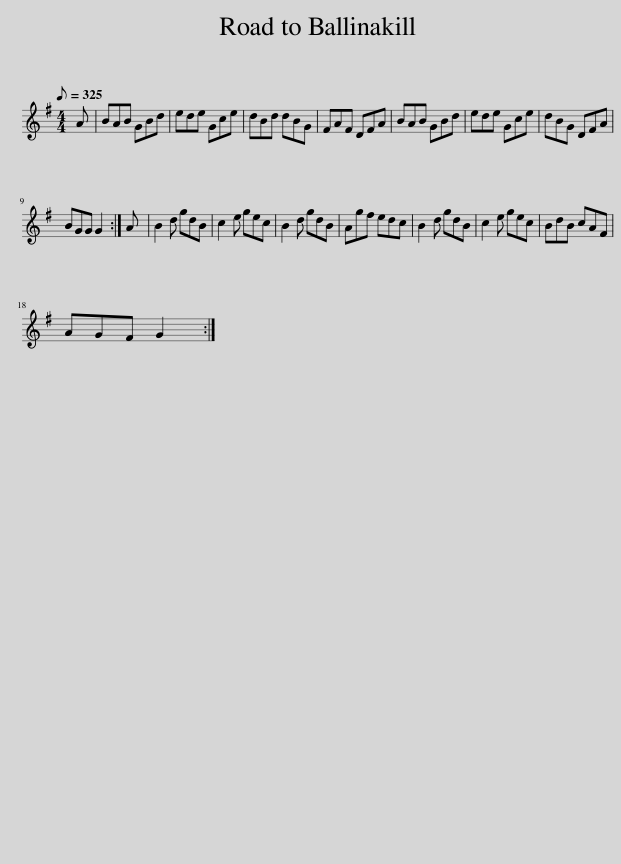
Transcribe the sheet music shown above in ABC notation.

X:1
L:1/8
Q:1/8=325
M:4/4
I:linebreak $
K:G
V:1 treble
V:1
 A | BAB GBd | ede Gce | dBd dBG | FAF DFA | %5
 BAB GBd | ede Gce | dBG DFA |$ BGG G2 :| A | %10
 B2 d gdB | c2 e gec | B2 d gdB | Agf edc | B2 d gdB | %15
 c2 e gec | BdB cAF |$ AGF G2 :| %18
